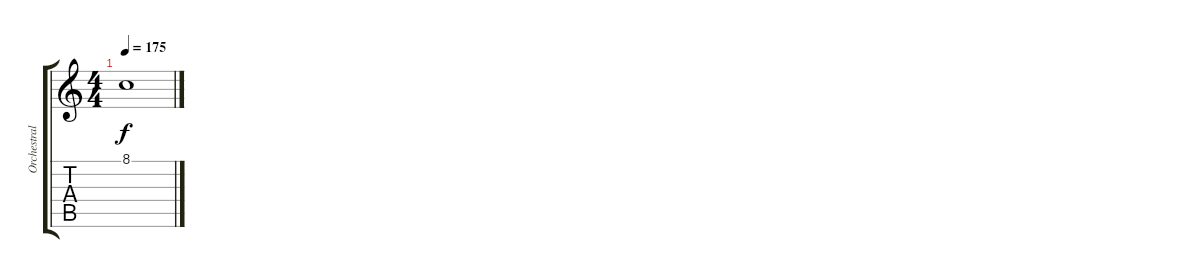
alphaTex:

\track ("Orchestral Harp" "Orchestral") {instrument orchestralharp}
\staff {score tabs}
\tuning (E4 B3 G3 D3 A2 E2) {hide}
\ts (4 4)
\tempo 175
\clef g2
\ks c
8.1{t}.1{dy f}
